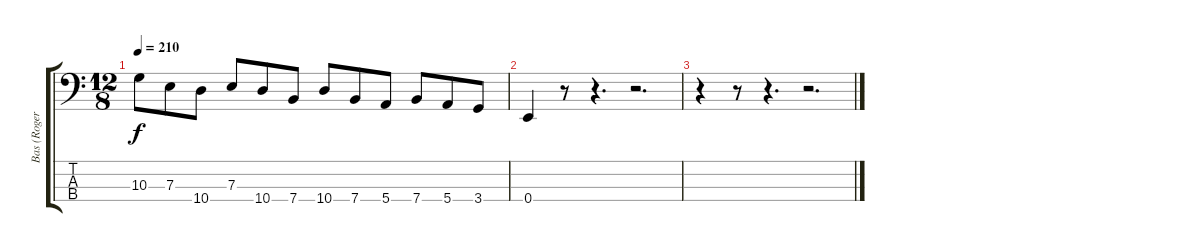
\track ("Bas (Roger)" "Bas (Roger") {instrument electricbassfinger}
\staff {score tabs}
\tuning (G2 D2 A1 E1) {hide}
\ts (12 8)
\tempo 210
\clef f4
\ks c
10.3.8{dy f} 7.3.8 10.4.8 7.3.8 10.4.8 7.4.8 10.4.8 7.4.8 5.4.8 7.4.8 5.4.8 3.4.8 |
0.4.4 r.8 r.4{d} r.2{d} |
r.4 r.8 r.4{d} r.2{d}
